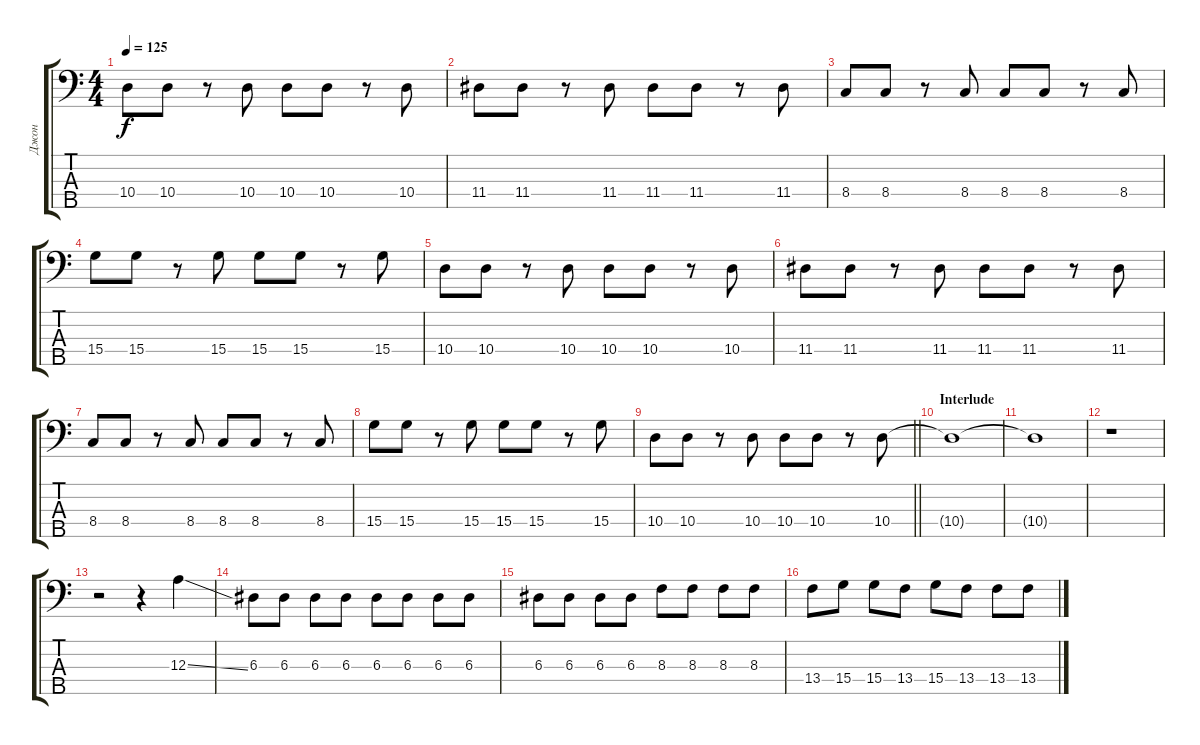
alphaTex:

\track ("Джон" "Джон") {instrument electricbasspick}
\staff {score tabs}
\tuning (G2 D2 A1 E1 B0) {hide}
\ts (4 4)
\tempo 125
\clef f4
\ks c
10.4.8{dy f} 10.4.8 r.8 10.4.8 10.4.8 10.4.8 r.8 10.4.8 |
11.4.8 11.4.8 r.8 11.4.8 11.4.8 11.4.8 r.8 11.4.8 |
8.4.8 8.4.8 r.8 8.4.8 8.4.8 8.4.8 r.8 8.4.8 |
15.4.8 15.4.8 r.8 15.4.8 15.4.8 15.4.8 r.8 15.4.8 |
10.4.8 10.4.8 r.8 10.4.8 10.4.8 10.4.8 r.8 10.4.8 |
11.4.8 11.4.8 r.8 11.4.8 11.4.8 11.4.8 r.8 11.4.8 |
8.4.8 8.4.8 r.8 8.4.8 8.4.8 8.4.8 r.8 8.4.8 |
15.4.8 15.4.8 r.8 15.4.8 15.4.8 15.4.8 r.8 15.4.8 |
\barLineRight lightlight
10.4.8 10.4.8 r.8 10.4.8 10.4.8 10.4.8 r.8 10.4.8 |
\section ("" "Interlude")
10.4{t}.1 |
10.4{t}.1 |
r.1 |
r.2 r.4 12.3{ss}.4 |
6.3.8 6.3.8 6.3.8 6.3.8 6.3.8 6.3.8 6.3.8 6.3.8 |
6.3.8 6.3.8 6.3.8 6.3.8 8.3.8 8.3.8 8.3.8 8.3.8 |
13.4.8 15.4.8 15.4.8 13.4.8 15.4.8 13.4.8 13.4.8 13.4.8
